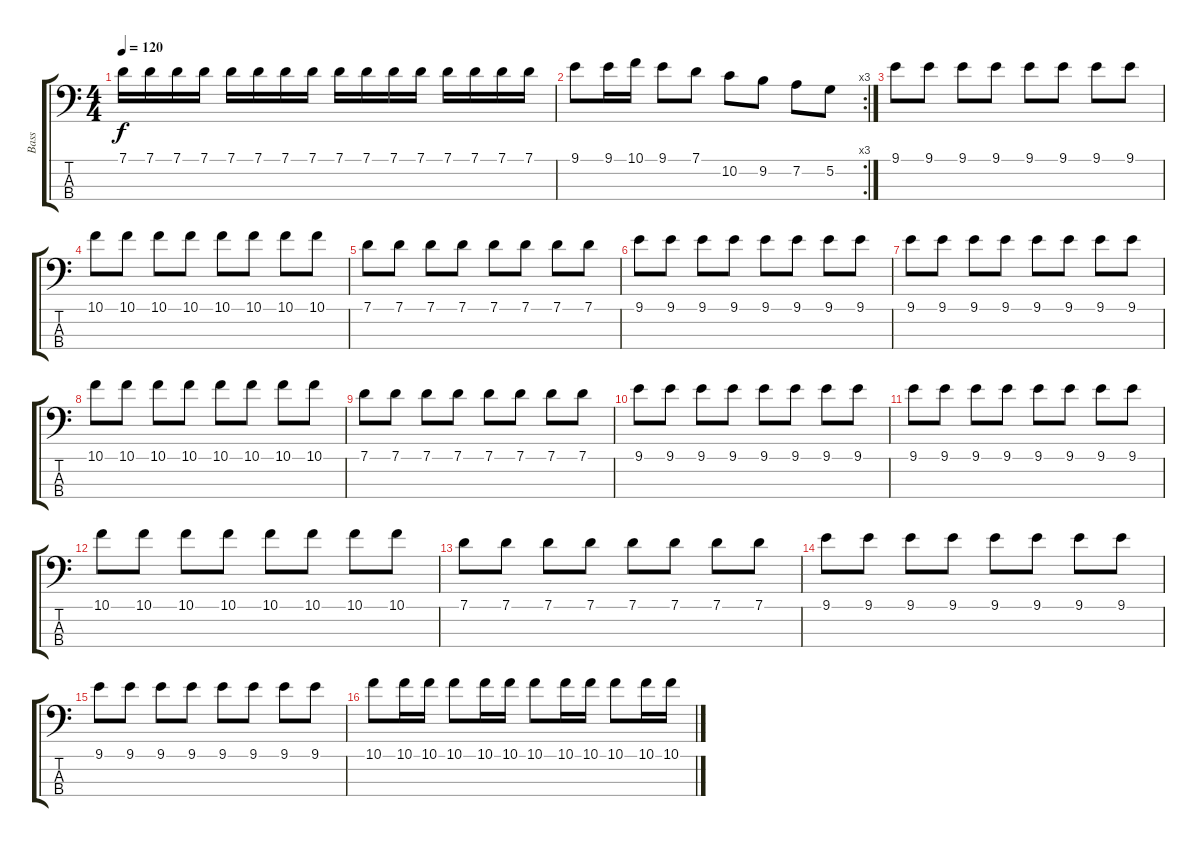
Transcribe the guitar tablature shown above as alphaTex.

\track ("Bass" "Bass") {instrument electricbasspick}
\staff {score tabs}
\tuning (G2 D2 A1 E1) {hide}
\ts (4 4)
\tempo 120
\clef f4
\ks c
7.1.16{dy f} 7.1.16 7.1.16 7.1.16 7.1.16 7.1.16 7.1.16 7.1.16 7.1.16 7.1.16 7.1.16 7.1.16 7.1.16 7.1.16 7.1.16 7.1.16 |
\rc 3
9.1.8 9.1.16 10.1.16 9.1.8 7.1.8 10.2.8 9.2.8 7.2.8 5.2.8 |
9.1.8 9.1.8 9.1.8 9.1.8 9.1.8 9.1.8 9.1.8 9.1.8 |
10.1.8 10.1.8 10.1.8 10.1.8 10.1.8 10.1.8 10.1.8 10.1.8 |
7.1.8 7.1.8 7.1.8 7.1.8 7.1.8 7.1.8 7.1.8 7.1.8 |
9.1.8 9.1.8 9.1.8 9.1.8 9.1.8 9.1.8 9.1.8 9.1.8 |
9.1.8 9.1.8 9.1.8 9.1.8 9.1.8 9.1.8 9.1.8 9.1.8 |
10.1.8 10.1.8 10.1.8 10.1.8 10.1.8 10.1.8 10.1.8 10.1.8 |
7.1.8 7.1.8 7.1.8 7.1.8 7.1.8 7.1.8 7.1.8 7.1.8 |
9.1.8 9.1.8 9.1.8 9.1.8 9.1.8 9.1.8 9.1.8 9.1.8 |
9.1.8 9.1.8 9.1.8 9.1.8 9.1.8 9.1.8 9.1.8 9.1.8 |
10.1.8 10.1.8 10.1.8 10.1.8 10.1.8 10.1.8 10.1.8 10.1.8 |
7.1.8 7.1.8 7.1.8 7.1.8 7.1.8 7.1.8 7.1.8 7.1.8 |
9.1.8 9.1.8 9.1.8 9.1.8 9.1.8 9.1.8 9.1.8 9.1.8 |
9.1.8 9.1.8 9.1.8 9.1.8 9.1.8 9.1.8 9.1.8 9.1.8 |
10.1.8 10.1.16 10.1.16 10.1.8 10.1.16 10.1.16 10.1.8 10.1.16 10.1.16 10.1.8 10.1.16 10.1.16
